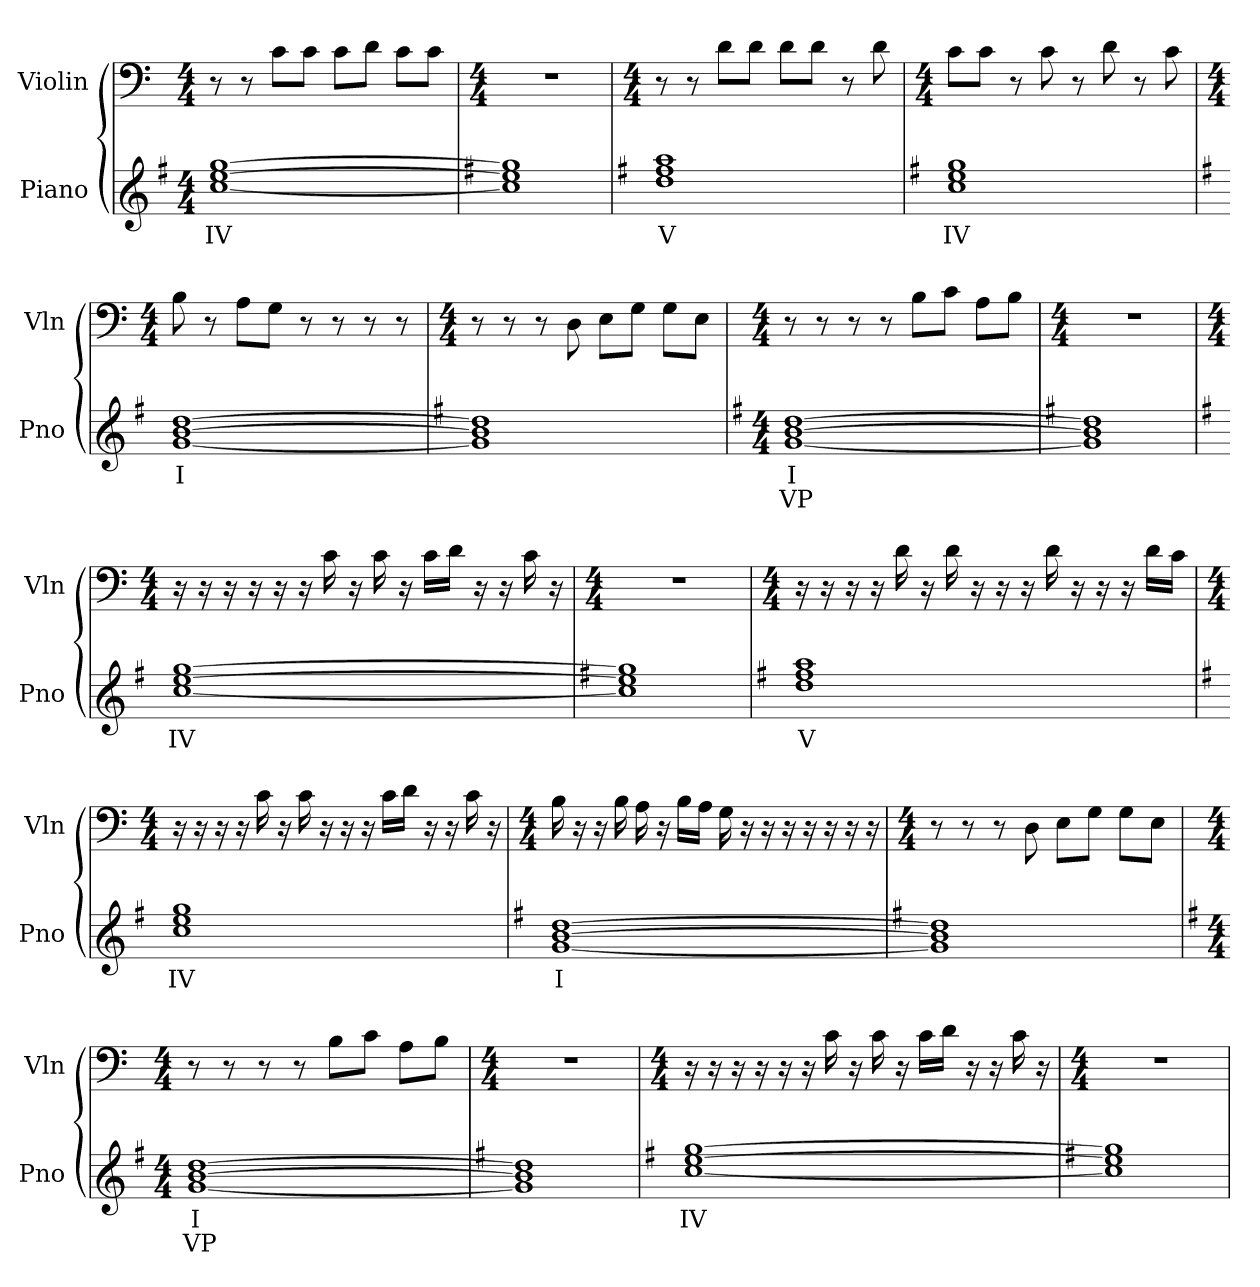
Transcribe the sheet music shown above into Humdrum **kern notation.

**kern	**text	**text	**kern
*part2	*part2	*part2	*part1
*staff2	*staff2	*staff2	*staff1
*I"Piano	*	*	*I"Violin
*I'Pno	*	*	*I'Vln
*k[f#]	*	*	*
*G:	*	*	*
*M4/4	*	*	*M4/4
=	=	=	=
[1cc [1ee [1gg	IV	.	8r
.	.	.	8r
.	.	.	8cL
.	.	.	8cJ
.	.	.	8cL
.	.	.	8dJ
.	.	.	8cL
.	.	.	8cJ
=	=	=	=
*k[f#]	*	*	*
*G:	*	*	*
*	*	*	*M4/4
1cc] 1ee] 1gg]	.	.	1r
=	=	=	=
*k[f#]	*	*	*
*G:	*	*	*
*	*	*	*M4/4
1dd 1ff# 1aa	V	.	8r
.	.	.	8r
.	.	.	8dL
.	.	.	8dJ
.	.	.	8dL
.	.	.	8dJ
.	.	.	8r
.	.	.	8d
=	=	=	=
*k[f#]	*	*	*
*G:	*	*	*
*	*	*	*M4/4
1cc 1ee 1gg	IV	.	8cL
.	.	.	8cJ
.	.	.	8r
.	.	.	8c
.	.	.	8r
.	.	.	8d
.	.	.	8r
.	.	.	8c
=	=	=	=
*k[f#]	*	*	*
*G:	*	*	*
*	*	*	*M4/4
[1g [1b [1dd	I	.	8B
.	.	.	8r
.	.	.	8AL
.	.	.	8GJ
.	.	.	8r
.	.	.	8r
.	.	.	8r
.	.	.	8r
=	=	=	=
*k[f#]	*	*	*
*G:	*	*	*
*	*	*	*M4/4
1g] 1b] 1dd]	.	.	8r
.	.	.	8r
.	.	.	8r
.	.	.	8D
.	.	.	8EL
.	.	.	8GJ
.	.	.	8GL
.	.	.	8EJ
=	=	=	=
*k[f#]	*	*	*
*G:	*	*	*
*M4/4	*	*	*M4/4
[1g [1b [1dd	I	VP	8r
.	.	.	8r
.	.	.	8r
.	.	.	8r
.	.	.	8BL
.	.	.	8cJ
.	.	.	8AL
.	.	.	8BJ
=	=	=	=
*k[f#]	*	*	*
*G:	*	*	*
*	*	*	*M4/4
1g] 1b] 1dd]	.	.	1r
=	=	=	=
*k[f#]	*	*	*
*G:	*	*	*
*	*	*	*M4/4
[1cc [1ee [1gg	IV	.	16r
.	.	.	16r
.	.	.	16r
.	.	.	16r
.	.	.	16r
.	.	.	16r
.	.	.	16c
.	.	.	16r
.	.	.	16c
.	.	.	16r
.	.	.	16cLL
.	.	.	16dJJ
.	.	.	16r
.	.	.	16r
.	.	.	16c
.	.	.	16r
=	=	=	=
*k[f#]	*	*	*
*G:	*	*	*
*	*	*	*M4/4
1cc] 1ee] 1gg]	.	.	1r
=	=	=	=
*k[f#]	*	*	*
*G:	*	*	*
*	*	*	*M4/4
1dd 1ff# 1aa	V	.	16r
.	.	.	16r
.	.	.	16r
.	.	.	16r
.	.	.	16d
.	.	.	16r
.	.	.	16d
.	.	.	16r
.	.	.	16r
.	.	.	16r
.	.	.	16d
.	.	.	16r
.	.	.	16r
.	.	.	16r
.	.	.	16dLL
.	.	.	16cJJ
=	=	=	=
*k[f#]	*	*	*
*G:	*	*	*
*	*	*	*M4/4
1cc 1ee 1gg	IV	.	16r
.	.	.	16r
.	.	.	16r
.	.	.	16r
.	.	.	16c
.	.	.	16r
.	.	.	16c
.	.	.	16r
.	.	.	16r
.	.	.	16r
.	.	.	16cLL
.	.	.	16dJJ
.	.	.	16r
.	.	.	16r
.	.	.	16c
.	.	.	16r
=	=	=	=
*k[f#]	*	*	*
*G:	*	*	*
*	*	*	*M4/4
[1g [1b [1dd	I	.	16B
.	.	.	16r
.	.	.	16r
.	.	.	16B
.	.	.	16A
.	.	.	16r
.	.	.	16BLL
.	.	.	16AJJ
.	.	.	16G
.	.	.	16r
.	.	.	16r
.	.	.	16r
.	.	.	16r
.	.	.	16r
.	.	.	16r
.	.	.	16r
=	=	=	=
*k[f#]	*	*	*
*G:	*	*	*
*	*	*	*M4/4
1g] 1b] 1dd]	.	.	8r
.	.	.	8r
.	.	.	8r
.	.	.	8D
.	.	.	8EL
.	.	.	8GJ
.	.	.	8GL
.	.	.	8EJ
=	=	=	=
*k[f#]	*	*	*
*G:	*	*	*
*M4/4	*	*	*M4/4
[1g [1b [1dd	I	VP	8r
.	.	.	8r
.	.	.	8r
.	.	.	8r
.	.	.	8BL
.	.	.	8cJ
.	.	.	8AL
.	.	.	8BJ
=	=	=	=
*k[f#]	*	*	*
*G:	*	*	*
*	*	*	*M4/4
1g] 1b] 1dd]	.	.	1r
=	=	=	=
*k[f#]	*	*	*
*G:	*	*	*
*	*	*	*M4/4
[1cc [1ee [1gg	IV	.	16r
.	.	.	16r
.	.	.	16r
.	.	.	16r
.	.	.	16r
.	.	.	16r
.	.	.	16c
.	.	.	16r
.	.	.	16c
.	.	.	16r
.	.	.	16cLL
.	.	.	16dJJ
.	.	.	16r
.	.	.	16r
.	.	.	16c
.	.	.	16r
=	=	=	=
*k[f#]	*	*	*
*G:	*	*	*
*	*	*	*M4/4
1cc] 1ee] 1gg]	.	.	1r
=	=	=	=
*-	*-	*-	*-
